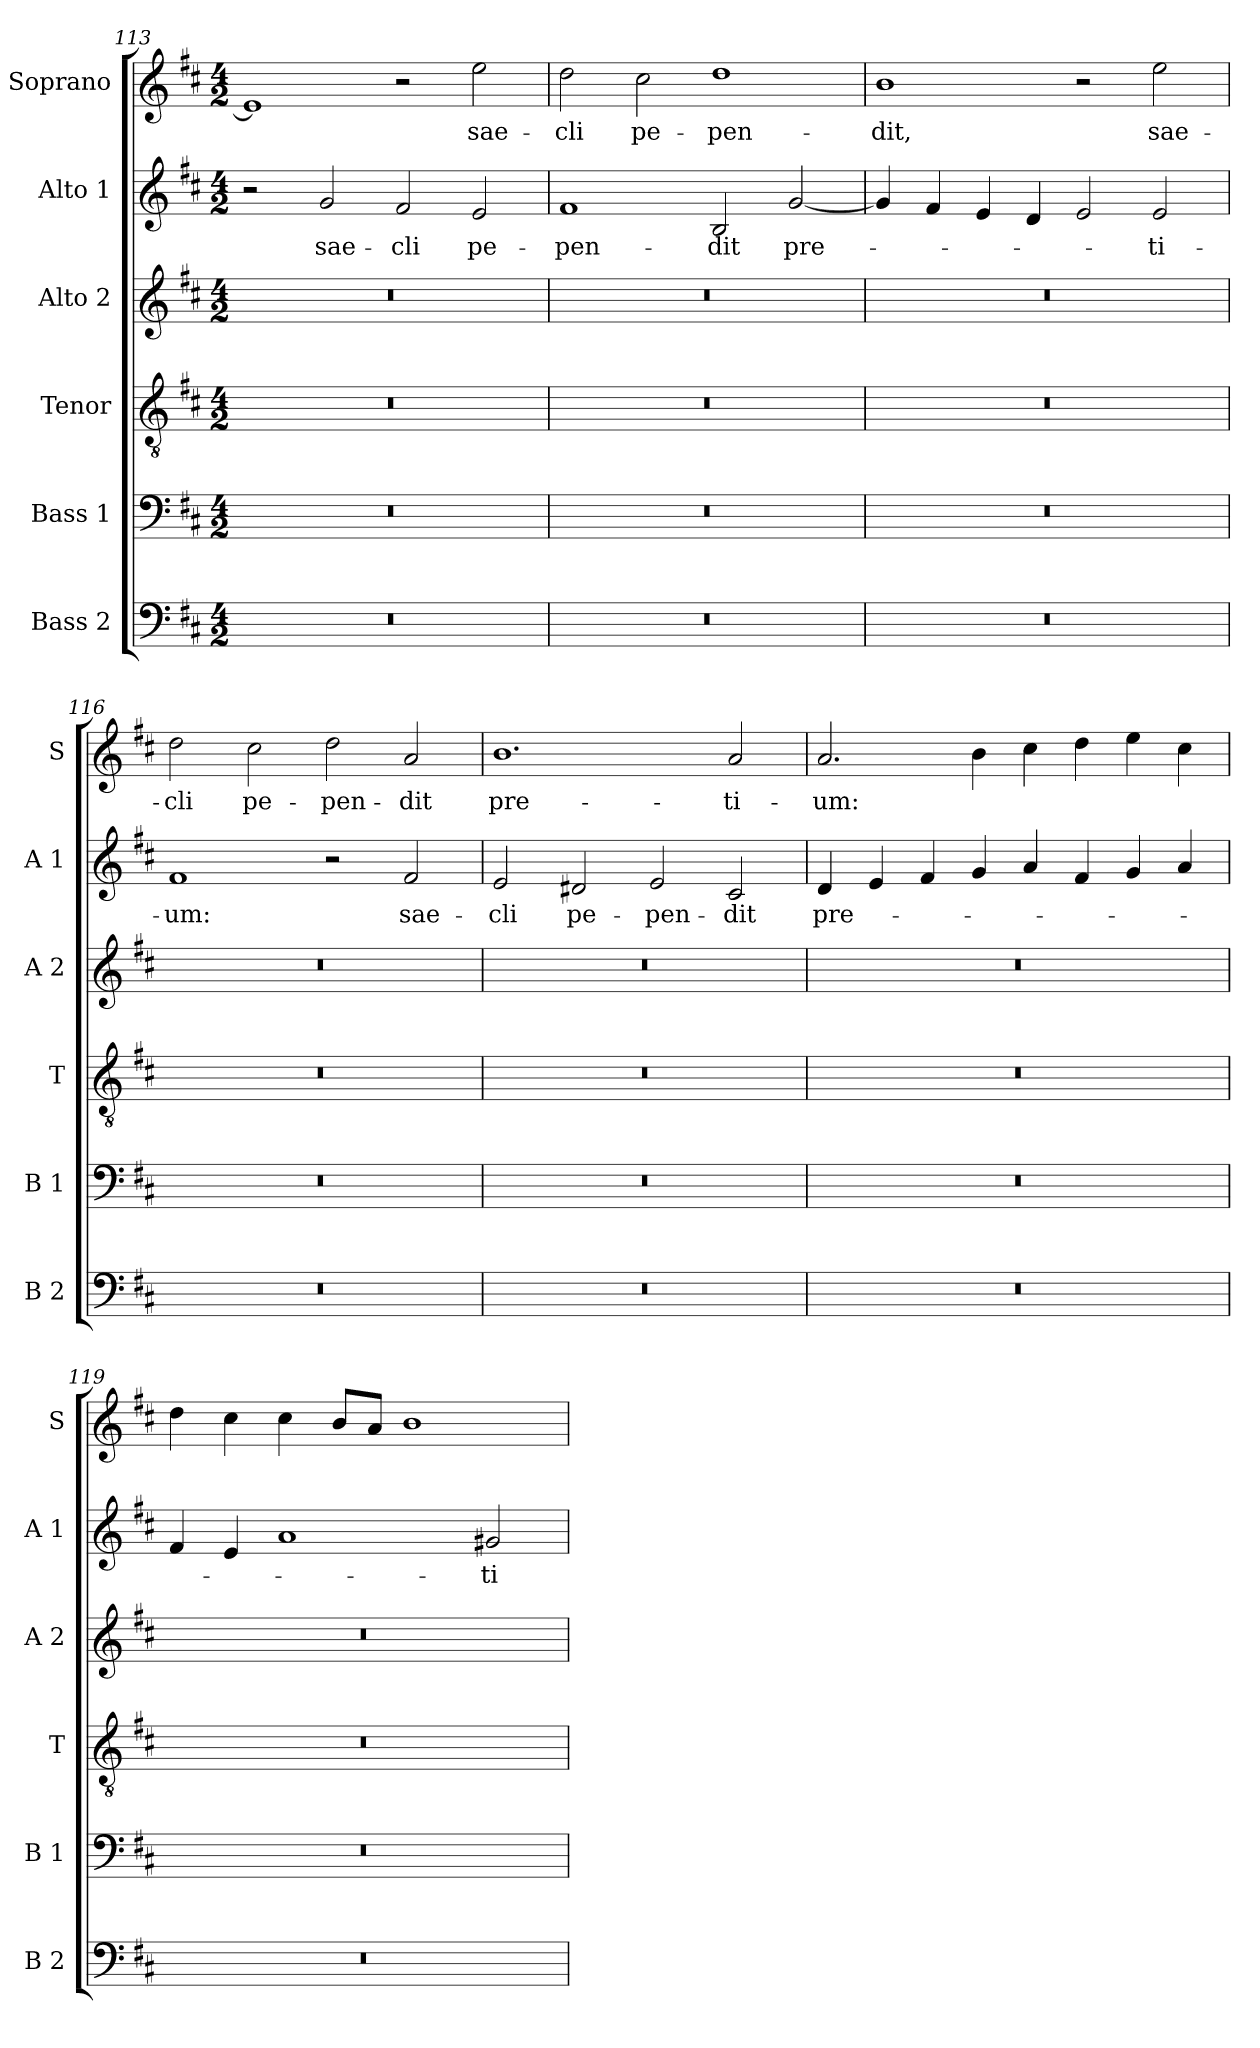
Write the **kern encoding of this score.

**kern	**kern	**kern	**kern	**kern	**text	**kern	**text
*part6	*part5	*part4	*part3	*part2	*part2	*part1	*part1
*staff6	*staff5	*staff4	*staff3	*staff2	*staff2	*staff1	*staff1
*I"Bass 2	*I"Bass 1	*I"Tenor	*I"Alto 2	*I"Alto 1	*	*I"Soprano	*
*I'B 2	*I'B 1	*I'T	*I'A 2	*I'A 1	*	*I'S	*
*clefF4	*clefF4	*clefGv2	*clefG2	*clefG2	*	*clefG2	*
*k[f#c#]	*k[f#c#]	*k[f#c#]	*k[f#c#]	*k[f#c#]	*	*k[f#c#]	*
*D:	*D:	*D:	*D:	*D:	*	*D:	*
*M4/2	*M4/2	*M4/2	*M4/2	*M4/2	*	*M4/2	*
=113	=113	=113	=113	=113	=113	=113	=113
0r	0r	0r	0r	2r	.	1e]	.
!	!	!	!	!	!LO:LY:b	!	!
.	.	.	.	2g/	sae-	.	.
!	!	!	!	!	!LO:LY:b	!	!
.	.	.	.	2f#/	-cli	2r	.
!	!	!	!	!	!LO:LY:b	!	!LO:LY:b
.	.	.	.	2e/	pe-	2ee\	sae-
!!LO:LB:g=z
=114	=114	=114	=114	=114	=114	=114	=114
!	!	!	!	!	!LO:LY:b	!	!LO:LY:b
0r	0r	0r	0r	1f#	-pen-	2dd\	-cli
!	!	!	!	!	!	!	!LO:LY:b
.	.	.	.	.	.	2cc#\	pe-
!	!	!	!	!	!LO:LY:b	!	!LO:LY:b
.	.	.	.	2B/	-dit	1dd	-pen-
!	!	!	!	!	!LO:LY:b	!	!
.	.	.	.	[2g/	pre-	.	.
=115	=115	=115	=115	=115	=115	=115	=115
!	!	!	!	!	!	!	!LO:LY:b
0r	0r	0r	0r	4g/]	.	1b	-dit,
.	.	.	.	4f#/	.	.	.
.	.	.	.	4e/	.	.	.
.	.	.	.	4d/	.	.	.
.	.	.	.	2e/	.	2r	.
!	!	!	!	!	!LO:LY:b	!	!LO:LY:b
.	.	.	.	2e/	-ti-	2ee\	sae-
=116	=116	=116	=116	=116	=116	=116	=116
!	!	!	!	!	!LO:LY:b	!	!LO:LY:b
0r	0r	0r	0r	1f#	-um:	2dd\	-cli
!	!	!	!	!	!	!	!LO:LY:b
.	.	.	.	.	.	2cc#\	pe-
!	!	!	!	!	!	!	!LO:LY:b
.	.	.	.	2r	.	2dd\	-pen-
!	!	!	!	!	!LO:LY:b	!	!LO:LY:b
.	.	.	.	2f#/	sae-	2a/	-dit
=117	=117	=117	=117	=117	=117	=117	=117
!	!	!	!	!	!LO:LY:b	!	!LO:LY:b
0r	0r	0r	0r	2e/	-cli	1.b	pre-
!	!	!	!	!	!LO:LY:b	!	!
.	.	.	.	2d#X/	pe-	.	.
!	!	!	!	!	!LO:LY:b	!	!
.	.	.	.	2e/	-pen-	.	.
!	!	!	!	!	!LO:LY:b	!	!LO:LY:b
.	.	.	.	2c#/	-dit	2a/	-ti-
=118	=118	=118	=118	=118	=118	=118	=118
!	!	!	!	!	!LO:LY:b	!	!LO:LY:b
0r	0r	0r	0r	4d/	pre-	2.a/	-um:
.	.	.	.	4e/	.	.	.
.	.	.	.	4f#/	.	.	.
.	.	.	.	4g/	.	4b\	.
.	.	.	.	4a/	.	4cc#\	.
.	.	.	.	4f#/	.	4dd\	.
.	.	.	.	4g/	.	4ee\	.
.	.	.	.	4a/	.	4cc#\	.
=119	=119	=119	=119	=119	=119	=119	=119
0r	0r	0r	0r	4f#/	.	4dd\	.
.	.	.	.	4e/	.	4cc#\	.
.	.	.	.	1a	.	4cc#\	.
.	.	.	.	.	.	8b/L	.
.	.	.	.	.	.	8a/J	.
.	.	.	.	.	.	1b	.
!	!	!	!	!	!LO:LY:b	!	!
.	.	.	.	2g#X/	-ti-	.	.
=	=	=	=	=	=	=	=
*-	*-	*-	*-	*-	*-	*-	*-
